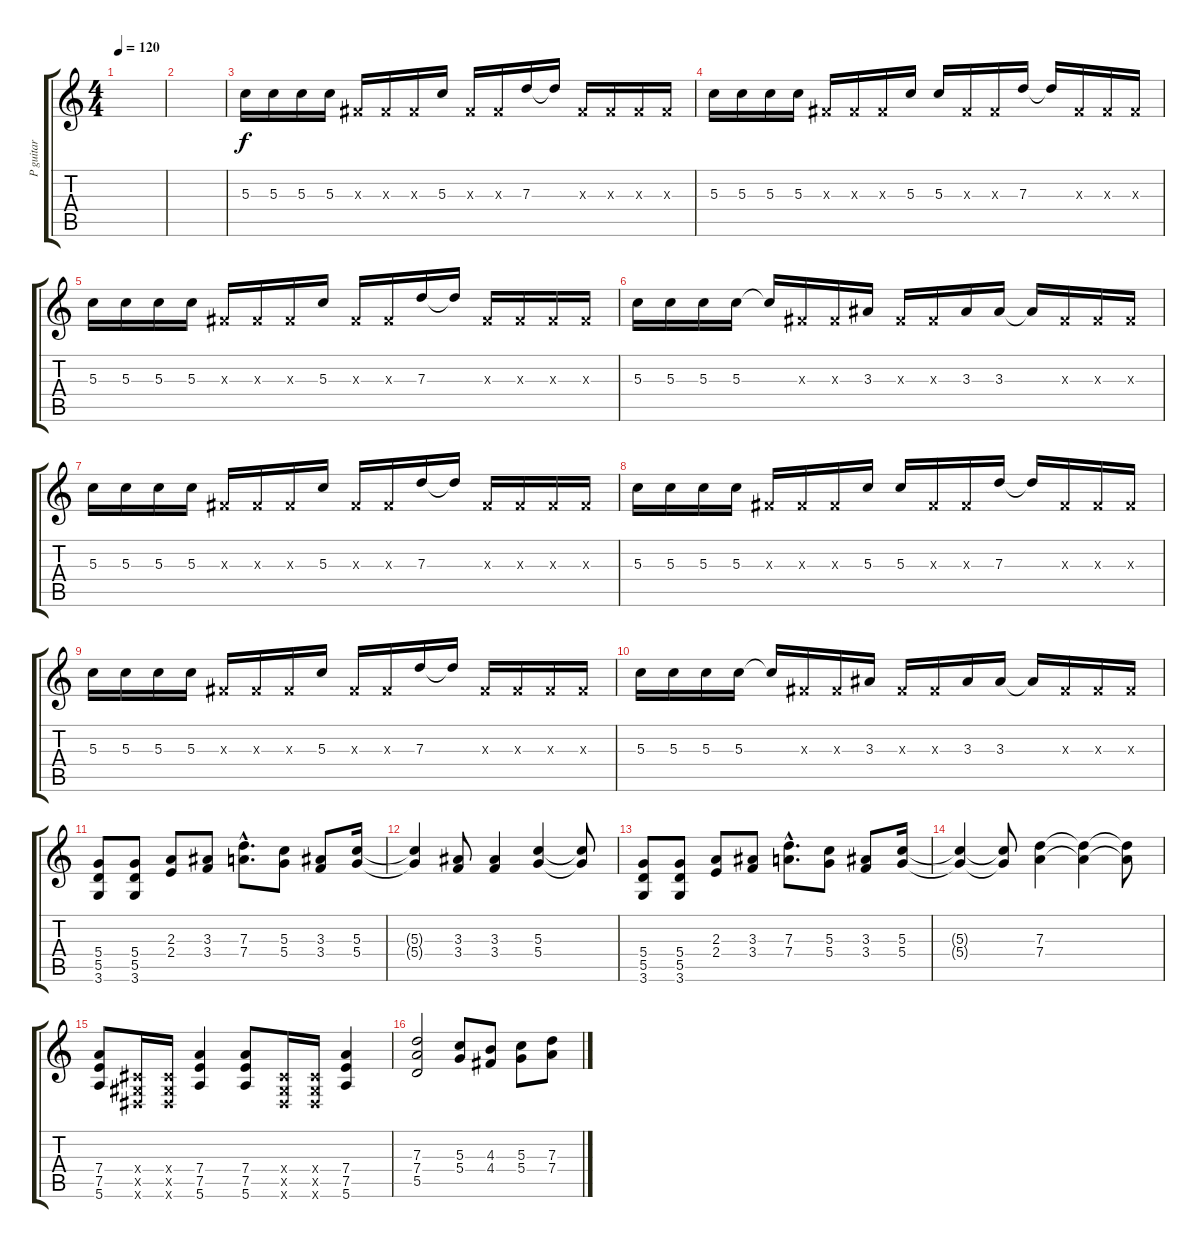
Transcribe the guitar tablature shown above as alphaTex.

\track ("P guitar" "P guitar") {instrument overdrivenguitar}
\staff {score tabs}
\tuning (E4 B3 G3 D3 A2 E2) {hide}
\ts (4 4)
\tempo 120
\clef g2
\ks c
|
|
5.3.16 5.3.16 5.3.16 5.3.16 -1.3{x}.16 -1.3{x}.16 -1.3{x}.16 5.3.16 -1.3{x}.16 -1.3{x}.16 7.3.16 7.3{t}.16 -1.3{x}.16 -1.3{x}.16 -1.3{x}.16 -1.3{x}.16 |
5.3.16 5.3.16 5.3.16 5.3.16 -1.3{x}.16 -1.3{x}.16 -1.3{x}.16 5.3.16 5.3.16 -1.3{x}.16 -1.3{x}.16 7.3.16 7.3{t}.16 -1.3{x}.16 -1.3{x}.16 -1.3{x}.16 |
5.3.16 5.3.16 5.3.16 5.3.16 -1.3{x}.16 -1.3{x}.16 -1.3{x}.16 5.3.16 -1.3{x}.16 -1.3{x}.16 7.3.16 7.3{t}.16 -1.3{x}.16 -1.3{x}.16 -1.3{x}.16 -1.3{x}.16 |
5.3.16 5.3.16 5.3.16 5.3.16 5.3{t}.16 -1.3{x}.16 -1.3{x}.16 3.3.16 -1.3{x}.16 -1.3{x}.16 3.3.16 3.3.16 3.3{t}.16 -1.3{x}.16 -1.3{x}.16 -1.3{x}.16 |
5.3.16 5.3.16 5.3.16 5.3.16 -1.3{x}.16 -1.3{x}.16 -1.3{x}.16 5.3.16 -1.3{x}.16 -1.3{x}.16 7.3.16 7.3{t}.16 -1.3{x}.16 -1.3{x}.16 -1.3{x}.16 -1.3{x}.16 |
5.3.16 5.3.16 5.3.16 5.3.16 -1.3{x}.16 -1.3{x}.16 -1.3{x}.16 5.3.16 5.3.16 -1.3{x}.16 -1.3{x}.16 7.3.16 7.3{t}.16 -1.3{x}.16 -1.3{x}.16 -1.3{x}.16 |
5.3.16 5.3.16 5.3.16 5.3.16 -1.3{x}.16 -1.3{x}.16 -1.3{x}.16 5.3.16 -1.3{x}.16 -1.3{x}.16 7.3.16 7.3{t}.16 -1.3{x}.16 -1.3{x}.16 -1.3{x}.16 -1.3{x}.16 |
5.3.16 5.3.16 5.3.16 5.3.16 5.3{t}.16 -1.3{x}.16 -1.3{x}.16 3.3.16 -1.3{x}.16 -1.3{x}.16 3.3.16 3.3.16 3.3{t}.16 -1.3{x}.16 -1.3{x}.16 -1.3{x}.16 |
(5.4 5.5 3.6).8 (5.4 5.5 3.6).8 (2.3 2.4).8 (3.3 3.4).8 (7.3{hac} 7.4{hac}).8{d} (5.3 5.4).8 (3.3 3.4).8 (5.3 5.4).16 |
(5.3{t} 5.4{t}).4 (3.3 3.4).8 (3.3 3.4).4 (5.3 5.4).4 (5.3{t} 5.4{t}).8 |
(5.4 5.5 3.6).8 (5.4 5.5 3.6).8 (2.3 2.4).8 (3.3 3.4).8 (7.3{hac} 7.4{hac}).8{d} (5.3 5.4).8 (3.3 3.4).8 (5.3 5.4).16 |
(5.3{t} 5.4{t}).4 (5.3{t} 5.4{t}).8 (7.3 7.4).4 (7.3{t} 7.4{t}).4 (7.3{t} 7.4{t}).8 |
(7.4 7.5 5.6).8 (-1.4{x} -1.5{x} -1.6{x}).16 (-1.4{x} -1.5{x} -1.6{x}).16 (7.4 7.5 5.6).4 (7.4 7.5 5.6).8 (-1.4{x} -1.5{x} -1.6{x}).16 (-1.4{x} -1.5{x} -1.6{x}).16 (7.4 7.5 5.6).4 |
(7.3 7.4 5.5).2 (5.3 5.4).8 (4.3 4.4).8 (5.3 5.4).8 (7.3 7.4).8
